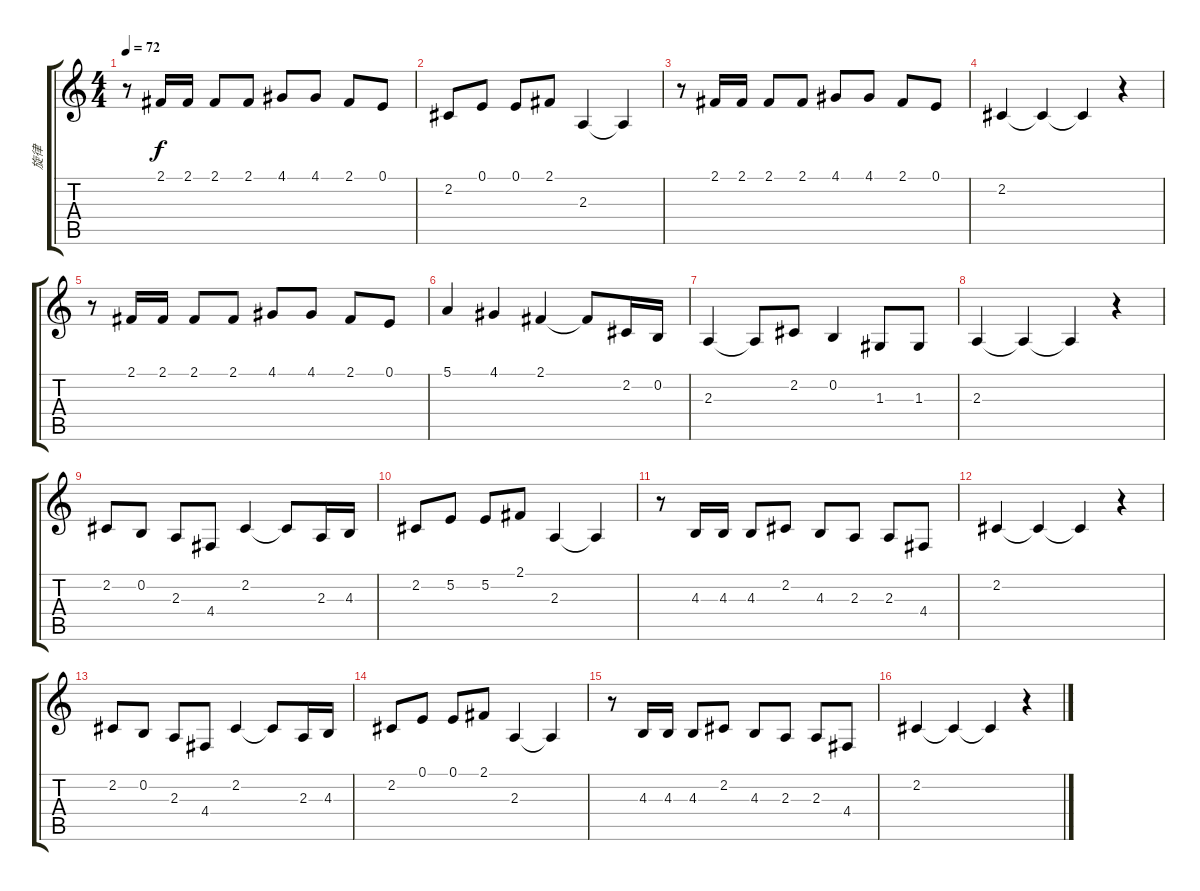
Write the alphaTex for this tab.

\track ("旋律" "旋律") {instrument lead8bassandlead}
\staff {score tabs}
\tuning (E4 B3 G3 D3 A2 E2) {hide}
\ts (4 4)
\tempo 72
\clef g2
\ks c
r.8{dy f} 2.1.16 2.1.16 2.1.8 2.1.8 4.1.8 4.1.8 2.1.8 0.1.8 |
2.2.8 0.1.8 0.1.8 2.1.8 2.3.4 2.3{t}.4 |
r.8 2.1.16 2.1.16 2.1.8 2.1.8 4.1.8 4.1.8 2.1.8 0.1.8 |
2.2.4 2.2{t}.4 2.2{t}.4 r.4 |
r.8 2.1.16 2.1.16 2.1.8 2.1.8 4.1.8 4.1.8 2.1.8 0.1.8 |
5.1.4 4.1.4 2.1.4 2.1{t}.8 2.2.16 0.2.16 |
2.3.4 2.3{t}.8 2.2.8 0.2.4 1.3.8 1.3.8 |
2.3.4 2.3{t}.4 2.3{t}.4 r.4 |
2.2.8 0.2.8 2.3.8 4.4.8 2.2.4 2.2{t}.8 2.3.16 4.3.16 |
2.2.8 5.2.8 5.2.8 2.1.8 2.3.4 2.3{t}.4 |
r.8 4.3.16 4.3.16 4.3.8 2.2.8 4.3.8 2.3.8 2.3.8 4.4.8 |
2.2.4 2.2{t}.4 2.2{t}.4 r.4 |
2.2.8 0.2.8 2.3.8 4.4.8 2.2.4 2.2{t}.8 2.3.16 4.3.16 |
2.2.8 0.1.8 0.1.8 2.1.8 2.3.4 2.3{t}.4 |
r.8 4.3.16 4.3.16 4.3.8 2.2.8 4.3.8 2.3.8 2.3.8 4.4.8 |
2.2.4 2.2{t}.4 2.2{t}.4 r.4
